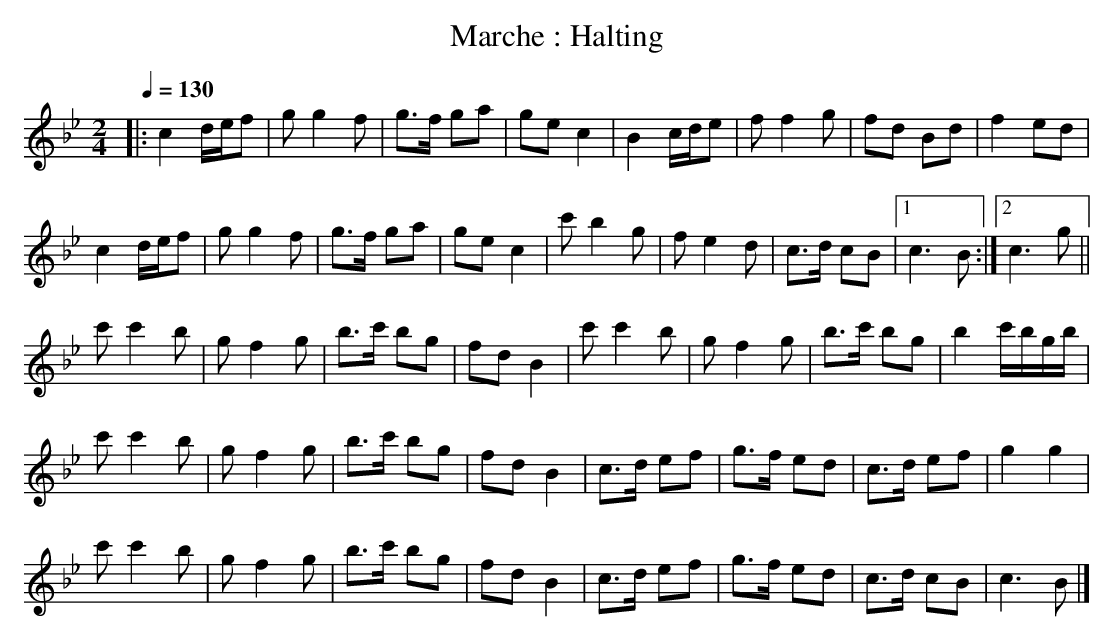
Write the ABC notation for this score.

X:1
T:Marche : Halting
M:2/4
L:1/8
Q:1/4=130
K:Cdor
|: c2 d/2e/2f|g g2 f|g>f ga|ge c2|B2 c/2d/2e|f f2 g|fd Bd|f2 ed|
c2 d/2e/2f|g g2 f|g>f ga|ge c2|c' b2 g|f e2 d|c>d cB|1 c3B:|2 c3g||
c' c'2 b|g f2 g|b>c' bg|fd B2|c' c'2 b|g f2 g|b>c' bg|b2 c'/2b/2g/2b/2|
c' c'2 b|g f2 g|b>c' bg|fd B2|c>d ef|g>f ed|c>d ef|g2 g2|
c' c'2 b|g f2 g|b>c' bg|fd B2|c>d ef|g>f ed|c>d cB|c3B|]
